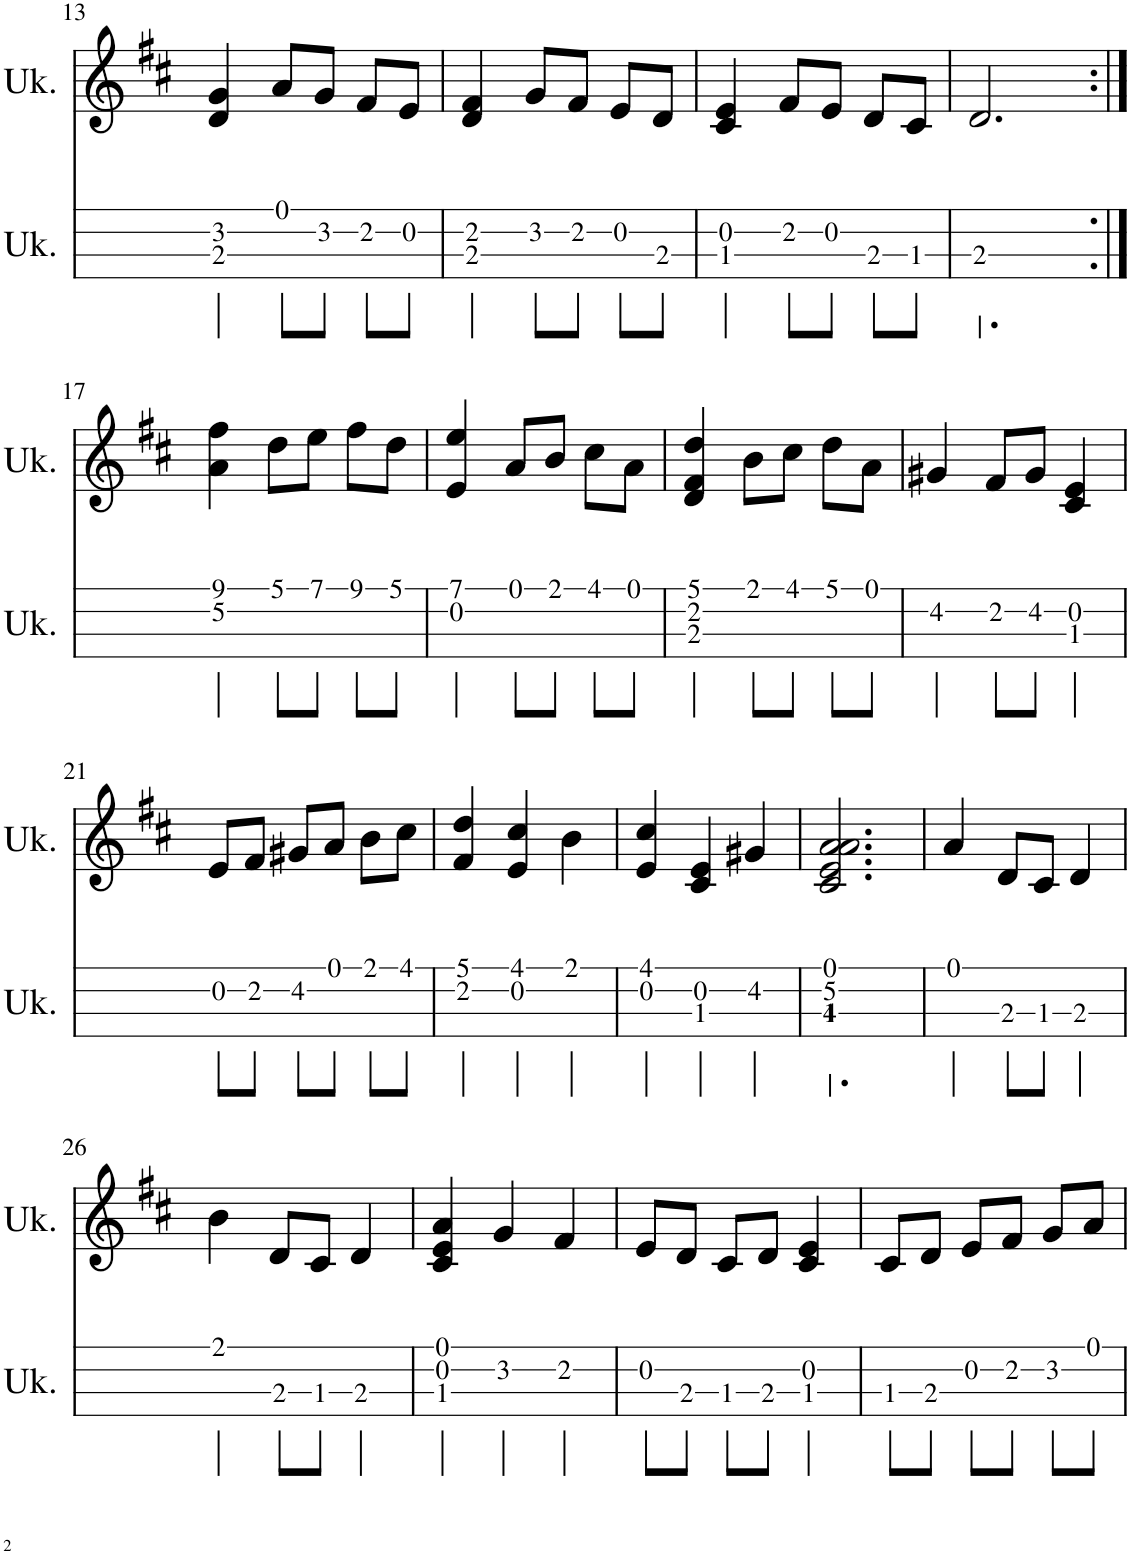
**kern	**kern
*part2	*part1
*staff2	*staff1
*I"Ukulele	*I"Ukulele
*I'Uk.	*I'Uk.
!!LO:PB:g=z
*	*clefG2
*k[f#c#]	*k[f#c#]
*M3/4	*M3/4
=13	=13
4d\ 4g\	4d/ 4g/
8a\L	8a/L
8g\J	8g/J
8f#\L	8f#/L
8e\J	8e/J
=14	=14
4d\ 4f#\	4d/ 4f#/
8g\L	8g/L
8f#\J	8f#/J
8e\L	8e/L
8d\J	8d/J
=15	=15
4c#\ 4e\	4c#/ 4e/
8f#\L	8f#/L
8e\J	8e/J
8d\L	8d/L
8c#\J	8c#/J
=16	=16
2.d\	2.d/
!!LO:LB:g=z
=17:|!	=17:|!
4a\ 4ff#\	4a\ 4ff#\
8dd\L	8dd\L
8ee\J	8ee\J
8ff#\L	8ff#\L
8dd\J	8dd\J
=18	=18
4e\ 4ee\	4e/ 4ee/
8a\L	8a/L
8b\J	8b/J
8cc#\L	8cc#\L
8a\J	8a\J
=19	=19
4d\ 4f#\ 4dd\	4d/ 4f#/ 4dd/
8b\L	8b\L
8cc#\J	8cc#\J
8dd\L	8dd\L
8a\J	8a\J
=20	=20
4g#X\	4g#X/
8f#\L	8f#/L
8g#\J	8g#/J
4c#\ 4e\	4c#/ 4e/
!!LO:LB:g=z
=21	=21
8e\L	8e/L
8f#\J	8f#/J
8g#X\L	8g#X/L
8a\J	8a/J
8b\L	8b\L
8cc#\J	8cc#\J
=22	=22
4f#\ 4dd\	4f#/ 4dd/
4e\ 4cc#\	4e/ 4cc#/
4b\	4b\
=23	=23
4e\ 4cc#\	4e/ 4cc#/
4c#\ 4e\	4c#/ 4e/
4g#X\	4g#X/
=24	=24
2.c#\ 2.e\ 2.a\ 2.a\	2.c#/ 2.e/ 2.a/ 2.a/
=25	=25
4a\	4a/
8d\L	8d/L
8c#\J	8c#/J
4d\	4d/
!!LO:LB:g=z
=26	=26
4b\	4b\
8d\L	8d/L
8c#\J	8c#/J
4d\	4d/
=27	=27
4c#\ 4e\ 4a\	4c#/ 4e/ 4a/
4g\	4g/
4f#\	4f#/
=28	=28
8e\L	8e/L
8d\J	8d/J
8c#\L	8c#/L
8d\J	8d/J
4c#\ 4e\	4c#/ 4e/
=29	=29
8c#\L	8c#/L
8d\J	8d/J
8e\L	8e/L
8f#\J	8f#/J
8g\L	8g/L
8a\J	8a/J
=	=
*-	*-
